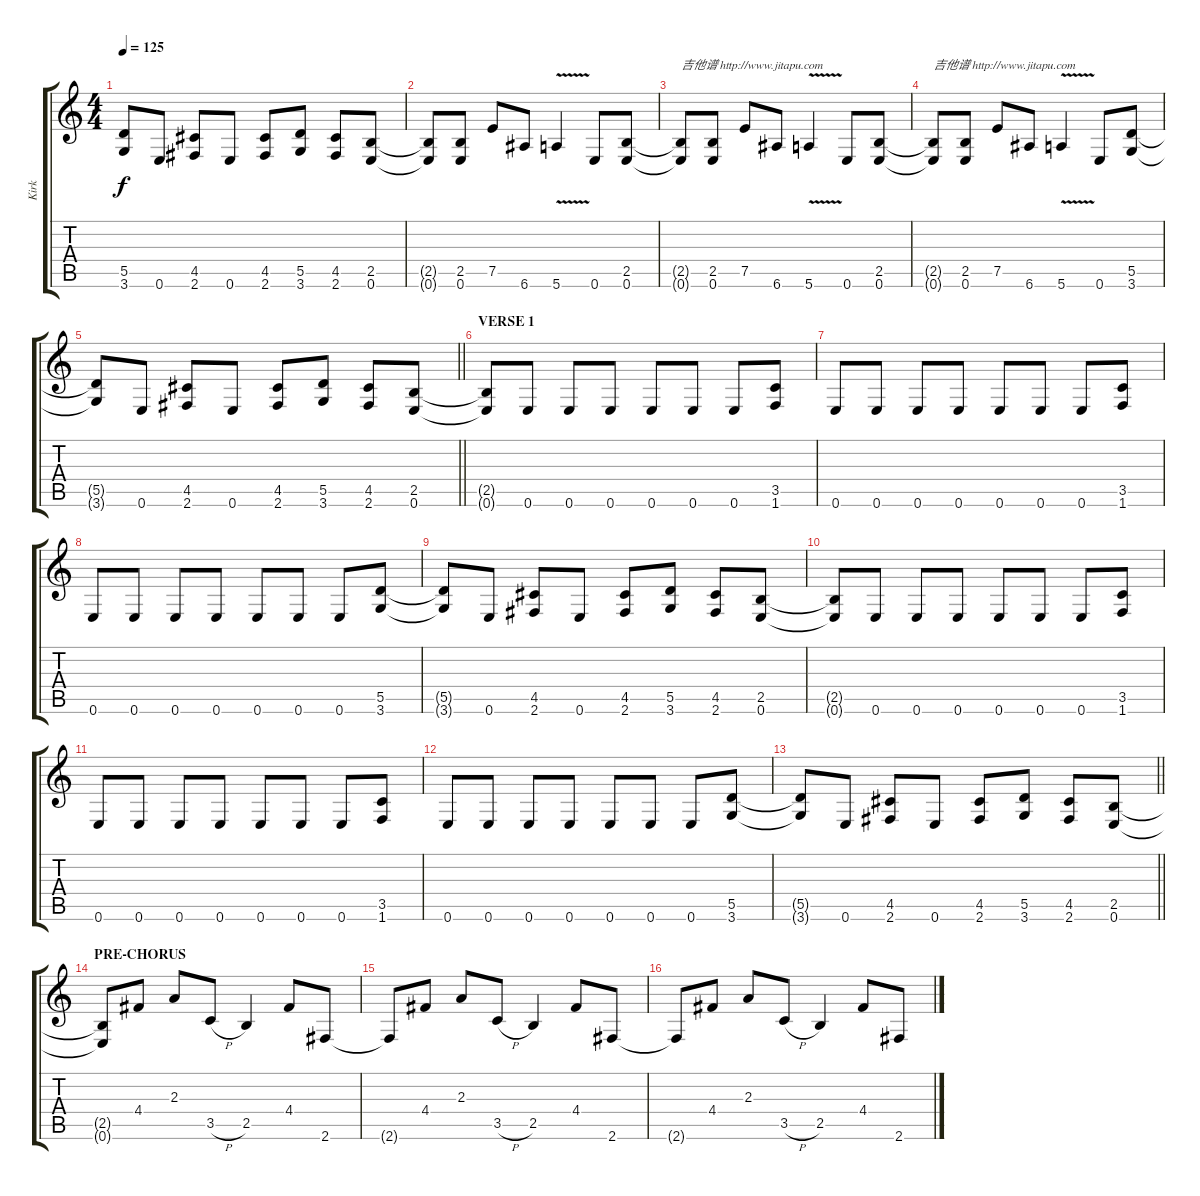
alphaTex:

\track ("Kirk" "Kirk") {instrument distortionguitar}
\staff {score tabs}
\tuning (E4 B3 G3 D3 A2 E2) {hide}
\ts (4 4)
\tempo 125
\clef g2
\ks c
(5.5{t} 3.6{t}).8{dy f} 0.6.8 (4.5 2.6).8 0.6.8 (4.5 2.6).8 (5.5 3.6).8 (4.5 2.6).8 (2.5 0.6).8 |
(2.5{t} 0.6{t}).8 (2.5 0.6).8 7.5.8 6.6.8 5.6{v}.4 0.6.8 (2.5 0.6).8 |
(2.5{t} 0.6{t}).8{txt "吉他谱 http://www.jitapu.com"} (2.5 0.6).8 7.5.8 6.6.8 5.6{v}.4 0.6.8 (2.5 0.6).8 |
(2.5{t} 0.6{t}).8{txt "吉他谱 http://www.jitapu.com"} (2.5 0.6).8 7.5.8 6.6.8 5.6{v}.4 0.6.8 (5.5 3.6).8 |
\barLineRight lightlight
(5.5{t} 3.6{t}).8 0.6.8 (4.5 2.6).8 0.6.8 (4.5 2.6).8 (5.5 3.6).8 (4.5 2.6).8 (2.5 0.6).8 |
\section ("" "VERSE 1")
(2.5{t} 0.6{t}).8 0.6.8 0.6.8 0.6.8 0.6.8 0.6.8 0.6.8 (3.5 1.6).8 |
0.6.8 0.6.8 0.6.8 0.6.8 0.6.8 0.6.8 0.6.8 (3.5 1.6).8 |
0.6.8 0.6.8 0.6.8 0.6.8 0.6.8 0.6.8 0.6.8 (5.5 3.6).8 |
(5.5{t} 3.6{t}).8 0.6.8 (4.5 2.6).8 0.6.8 (4.5 2.6).8 (5.5 3.6).8 (4.5 2.6).8 (2.5 0.6).8 |
(2.5{t} 0.6{t}).8 0.6.8 0.6.8 0.6.8 0.6.8 0.6.8 0.6.8 (3.5 1.6).8 |
0.6.8 0.6.8 0.6.8 0.6.8 0.6.8 0.6.8 0.6.8 (3.5 1.6).8 |
0.6.8 0.6.8 0.6.8 0.6.8 0.6.8 0.6.8 0.6.8 (5.5 3.6).8 |
\barLineRight lightlight
(5.5{t} 3.6{t}).8 0.6.8 (4.5 2.6).8 0.6.8 (4.5 2.6).8 (5.5 3.6).8 (4.5 2.6).8 (2.5 0.6).8 |
\section ("" "PRE-CHORUS")
(2.5{t} 0.6{t}).8 4.4.8 2.3.8 3.5{h}.8 2.5.4 4.4.8 2.6.8 |
2.6{t}.8 4.4.8 2.3.8 3.5{h}.8 2.5.4 4.4.8 2.6.8 |
2.6{t}.8 4.4.8 2.3.8 3.5{h}.8 2.5.4 4.4.8 2.6.8
